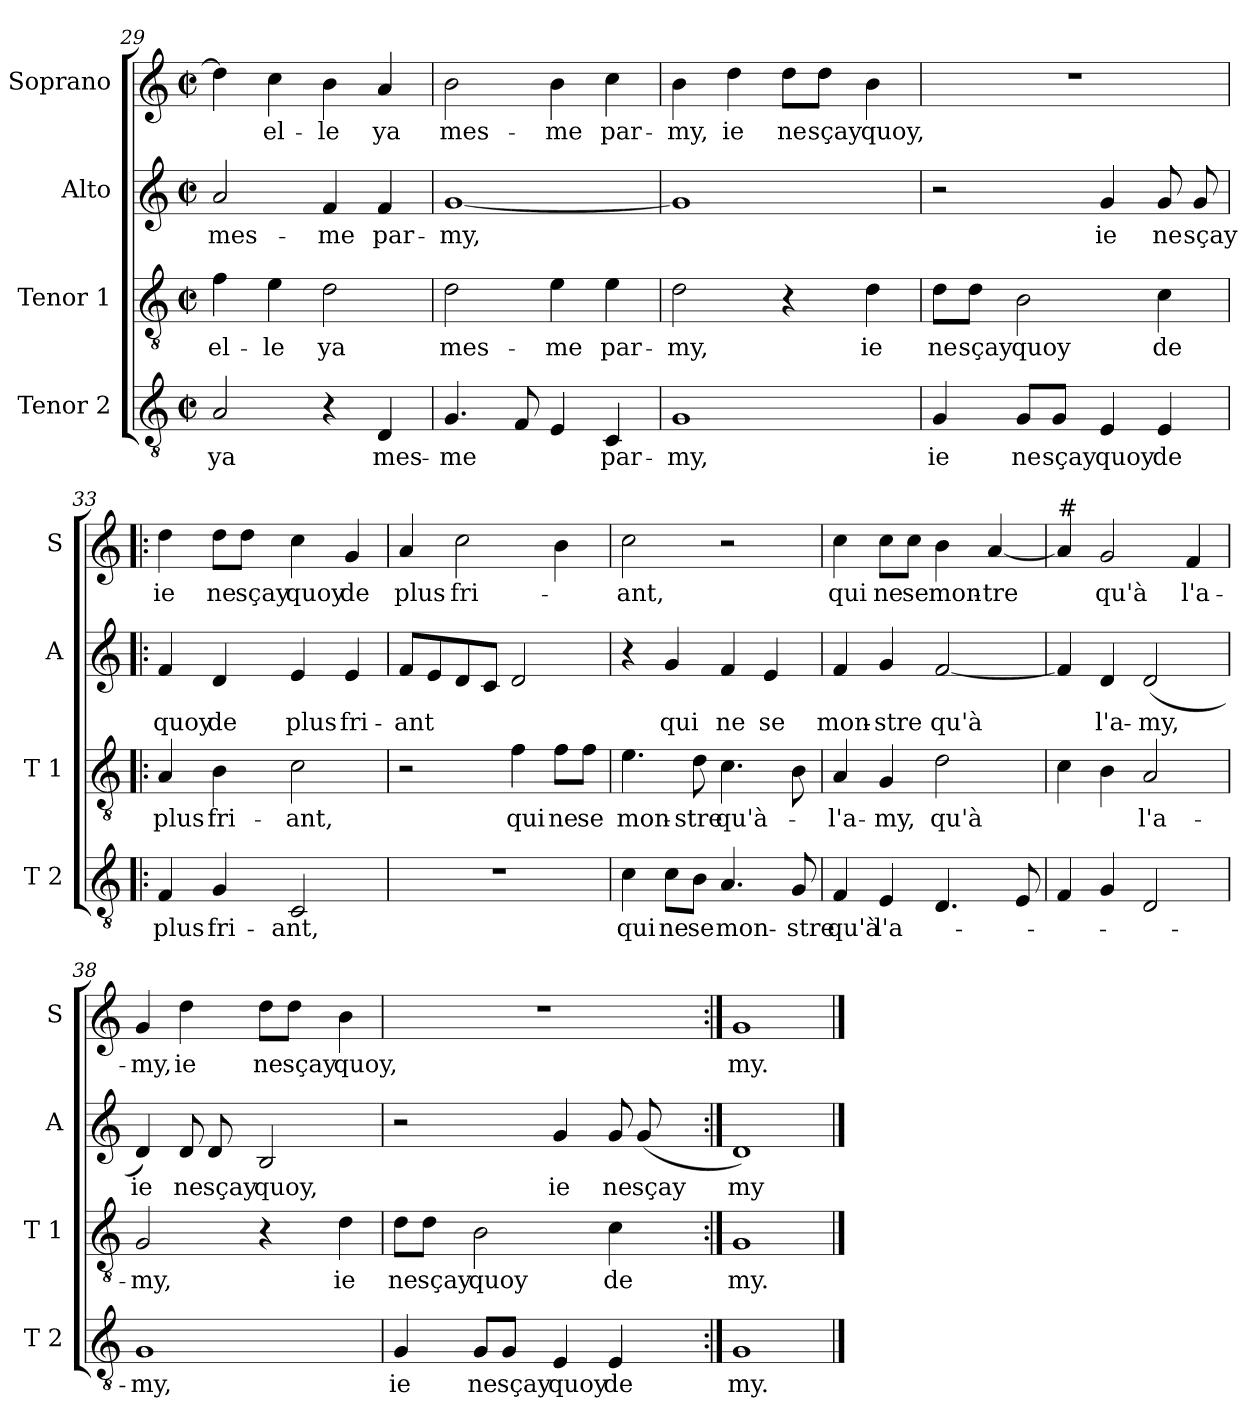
**kern	**text	**kern	**text	**kern	**text	**kern	**text
*part4	*part4	*part3	*part3	*part2	*part2	*part1	*part1
*staff4	*staff4	*staff3	*staff3	*staff2	*staff2	*staff1	*staff1
*I"Tenor 2	*	*I"Tenor 1	*	*I"Alto	*	*I"Soprano	*
*I'T 2	*	*I'T 1	*	*I'A	*	*I'S	*
*clefGv2	*	*clefGv2	*	*clefG2	*	*clefG2	*
*k[]	*	*k[]	*	*k[]	*	*k[]	*
*C:	*	*C:	*	*C:	*	*C:	*
*M2/2	*	*M2/2	*	*M2/2	*	*M2/2	*
*met(c|)	*	*met(c|)	*	*met(c|)	*	*met(c|)	*
=29	=29	=29	=29	=29	=29	=29	=29
!	!LO:LY:b	!	!LO:LY:b	!	!LO:LY:b	!	!
2A/	ya	4f\	el-	2a/	mes-	4dd\]	.
!	!	!	!LO:LY:b	!	!	!	!LO:LY:b
.	.	4e\	-le	.	.	4cc\	el-
!	!	!	!LO:LY:b	!	!LO:LY:b	!	!LO:LY:b
4r	.	2d\	ya	4f/	-me	4b\	-le
!	!LO:LY:b	!	!	!	!LO:LY:b	!	!LO:LY:b
4D/	mes-	.	.	4f/	par-	4a/	ya
=30	=30	=30	=30	=30	=30	=30	=30
!	!LO:LY:b	!	!LO:LY:b	!	!LO:LY:b	!	!LO:LY:b
4.G/	-me	2d\	mes-	[1g	-my,	2b\	mes-
8F/	.	.	.	.	.	.	.
!	!	!	!LO:LY:b	!	!	!	!LO:LY:b
4E/	.	4e\	-me	.	.	4b\	-me
!	!LO:LY:b	!	!LO:LY:b	!	!	!	!LO:LY:b
4C/	par-	4e\	par-	.	.	4cc\	par-
!!LO:LB:g=z
=31	=31	=31	=31	=31	=31	=31	=31
!	!LO:LY:b	!	!LO:LY:b	!	!	!	!LO:LY:b
1G	-my,	2d\	-my,	1g]	.	4b\	-my,
!	!	!	!	!	!	!	!LO:LY:b
.	.	.	.	.	.	4dd\	ie
!	!	!	!	!	!	!	!LO:LY:b
.	.	4r	.	.	.	8dd\L	ne
!	!	!	!	!	!	!	!LO:LY:b
.	.	.	.	.	.	8dd\J	sçay
!	!	!	!LO:LY:b	!	!	!	!LO:LY:b
.	.	4d\	ie	.	.	4b\	quoy,
=32	=32	=32	=32	=32	=32	=32	=32
!	!LO:LY:b	!	!LO:LY:b	!	!	!	!
4G/	ie	8d\L	ne	2r	.	1r	.
!	!	!	!LO:LY:b	!	!	!	!
.	.	8d\J	sçay	.	.	.	.
!	!LO:LY:b	!	!LO:LY:b	!	!	!	!
8G/L	ne	2B\	quoy	.	.	.	.
!	!LO:LY:b	!	!	!	!	!	!
8G/J	sçay	.	.	.	.	.	.
!	!LO:LY:b	!	!	!	!LO:LY:b	!	!
4E/	quoy	.	.	4g/	ie	.	.
!	!LO:LY:b	!	!LO:LY:b	!	!LO:LY:b	!	!
4E/	de	4c\	de	8g/	ne	.	.
!	!	!	!	!	!LO:LY:b	!	!
.	.	.	.	8g/	sçay	.	.
=33!|:	=33!|:	=33!|:	=33!|:	=33!|:	=33!|:	=33!|:	=33!|:
!	!LO:LY:b	!	!LO:LY:b	!	!LO:LY:b	!	!LO:LY:b
4F/	plus	4A/	plus	4f/	quoy	4dd\	ie
!	!LO:LY:b	!	!LO:LY:b	!	!LO:LY:b	!	!LO:LY:b
4G/	fri-	4B\	fri-	4d/	de	8dd\L	ne
!	!	!	!	!	!	!	!LO:LY:b
.	.	.	.	.	.	8dd\J	sçay
!	!LO:LY:b	!	!LO:LY:b	!	!LO:LY:b	!	!LO:LY:b
2C/	-ant,	2c\	-ant,	4e/	plus	4cc\	quoy
!	!	!	!	!	!LO:LY:b	!	!LO:LY:b
.	.	.	.	4e/	fri-	4g/	de
=34	=34	=34	=34	=34	=34	=34	=34
!	!	!	!	!	!LO:LY:b	!	!LO:LY:b
1r	.	2r	.	8f/L	-ant	4a/	plus
.	.	.	.	8e/	.	.	.
!	!	!	!	!	!	!	!LO:LY:b
.	.	.	.	8d/	.	2cc\	fri-
.	.	.	.	8c/J	.	.	.
!	!	!	!LO:LY:b	!	!	!	!
.	.	4f\	qui	2d/	.	.	.
!	!	!	!LO:LY:b	!	!	!	!
.	.	8f\L	ne	.	.	4b\	.
!	!	!	!LO:LY:b	!	!	!	!
.	.	8f\J	se	.	.	.	.
=35	=35	=35	=35	=35	=35	=35	=35
!	!LO:LY:b	!	!LO:LY:b	!	!	!	!LO:LY:b
4c\	qui	4.e\	mon-	4r	.	2cc\	-ant,
!	!LO:LY:b	!	!	!	!LO:LY:b	!	!
8c\L	ne	.	.	4g/	qui	.	.
!	!LO:LY:b	!	!LO:LY:b	!	!	!	!
8B\J	se	8d\	-stre	.	.	.	.
!	!LO:LY:b	!	!LO:LY:b	!	!LO:LY:b	!	!
4.A/	mon-	4.c\	qu'à-	4f/	ne	2r	.
!	!	!	!	!	!LO:LY:b	!	!
.	.	.	.	4e/	se	.	.
!	!LO:LY:b	!	!	!	!	!	!
8G/	-stre	8B\	.	.	.	.	.
!!LO:LB:g=z
=36	=36	=36	=36	=36	=36	=36	=36
!	!LO:LY:b	!	!LO:LY:b	!	!LO:LY:b	!	!LO:LY:b
4F/	qu'à	4A/	-l'a-	4f/	mon-	4cc\	qui
!	!LO:LY:b	!	!LO:LY:b	!	!LO:LY:b	!	!LO:LY:b
4E/	l'a-	4G/	-my,	4g/	-stre	8cc\L	ne
!	!	!	!	!	!	!	!LO:LY:b
.	.	.	.	.	.	8cc\J	se
!	!	!	!LO:LY:b	!	!LO:LY:b	!	!LO:LY:b
4.D/	.	2d\	qu'à	[2f/	qu'à	4b\	mon-
!	!	!	!	!	!	!	!LO:LY:b
.	.	.	.	.	.	[4a/	-tre
8E/	.	.	.	.	.	.	.
=37	=37	=37	=37	=37	=37	=37	=37
!	!	!	!	!	!	!LO:TX:a:t=#	!
4F/	.	4c\	.	4f/]	.	4a/]	.
!	!	!	!	!	!LO:LY:b	!	!LO:LY:b
4G/	.	4B\	.	4d/	l'a-	2g/	qu'à
!	!	!	!LO:LY:b	!	!LO:LY:b	!	!
2D/	.	2A/	l'a-	(<2d/	-my,	.	.
!	!	!	!	!	!	!	!LO:LY:b
.	.	.	.	.	.	4f/	l'a-
=38	=38	=38	=38	=38	=38	=38	=38
!	!LO:LY:b	!	!LO:LY:b	!	!LO:LY:b	!	!LO:LY:b
1G	-my,	2G/	-my,	4d/)	ie	4g/	-my,
!	!	!	!	!	!LO:LY:b	!	!LO:LY:b
.	.	.	.	8d/	ne	4dd\	ie
!	!	!	!	!	!LO:LY:b	!	!
.	.	.	.	8d/	sçay	.	.
!	!	!	!	!	!LO:LY:b	!	!LO:LY:b
.	.	4r	.	2B/	quoy,	8dd\L	ne
!	!	!	!	!	!	!	!LO:LY:b
.	.	.	.	.	.	8dd\J	sçay
!	!	!	!LO:LY:b	!	!	!	!LO:LY:b
.	.	4d\	ie	.	.	4b\	quoy,
=39	=39	=39	=39	=39	=39	=39	=39
!	!LO:LY:b	!	!LO:LY:b	!	!	!	!
4G/	ie	8d\L	ne	2r	.	1r	.
!	!	!	!LO:LY:b	!	!	!	!
.	.	8d\J	sçay	.	.	.	.
!	!LO:LY:b	!	!LO:LY:b	!	!	!	!
8G/L	ne	2B\	quoy	.	.	.	.
!	!LO:LY:b	!	!	!	!	!	!
8G/J	sçay	.	.	.	.	.	.
!	!LO:LY:b	!	!	!	!LO:LY:b	!	!
4E/	quoy	.	.	4g/	ie	.	.
!	!LO:LY:b	!	!LO:LY:b	!	!LO:LY:b	!	!
4E/	de	4c\	de	8g/	ne	.	.
!	!	!	!	!	!LO:LY:b	!	!
.	.	.	.	(<8g/	sçay	.	.
=40:|!	=40:|!	=40:|!	=40:|!	=40:|!	=40:|!	=40:|!	=40:|!
!	!LO:LY:b	!	!LO:LY:b	!	!LO:LY:b	!	!LO:LY:b
1G	my.	1G	my.	1d)	my	1g	my.
==	==	==	==	==	==	==	==
*-	*-	*-	*-	*-	*-	*-	*-
